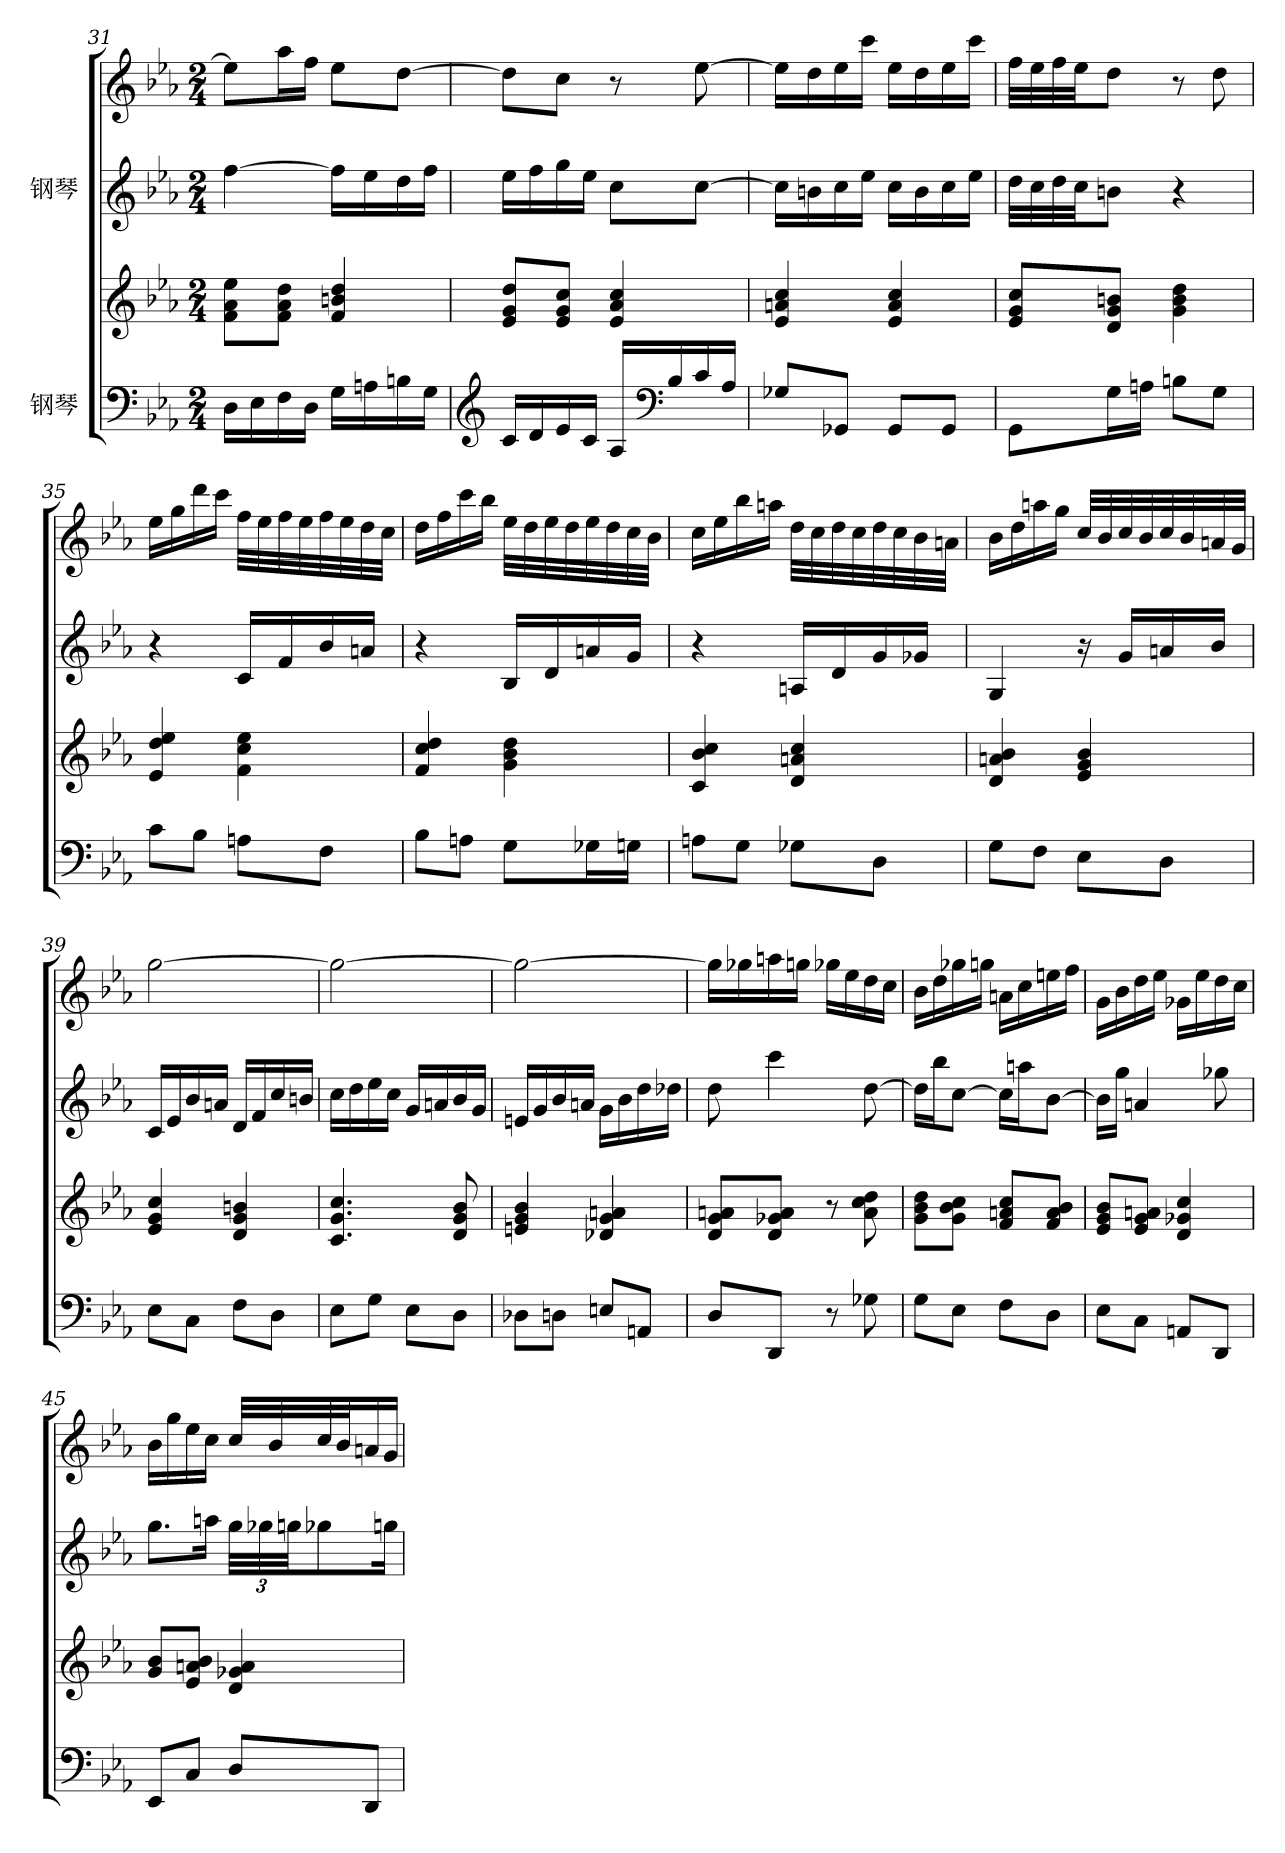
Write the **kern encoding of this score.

**kern	**kern	**kern	**kern
*part2	*part2	*part1	*part1
*staff4	*staff3	*staff2	*staff1
*I"钢琴	*	*I"钢琴	*
*clefF4	*clefG2	*clefG2	*clefG2
*k[b-e-a-]	*k[b-e-a-]	*k[b-e-a-]	*k[b-e-a-]
*M2/4	*M2/4	*M2/4	*M2/4
=31	=31	=31	=31
16D\LL	8f\ 8a-\ 8ee-\L	[4ff\	8ee-\L]
16E-\	.	.	.
16F\	8f\ 8a-\ 8dd\J	.	16aa-\L
16D\JJ	.	.	16ff\JJ
16G\LL	4f/ 4bn/ 4dd/	16ff\LL]	8ee-\L
16An\	.	16ee-\	.
16Bn\	.	16dd\	[8dd\J
16G\JJ	.	16ff\JJ	.
=32	=32	=32	=32
*clefG2	*	*	*
16c/LL	8e-/ 8g/ 8dd/L	16ee-\LL	8dd\L]
16d/	.	16ff\	.
16e-/	8e-/ 8g/ 8cc/J	16gg\	8cc\J
16c/JJ	.	16ee-\JJ	.
16A-/LL	4e-/ 4a-/ 4cc/	8cc\L	8r
*clefF4	*	*	*
16B-/	.	.	.
16c/	.	[8cc\J	[8ee-\
16A-/JJ	.	.	.
!!LO:PB:g=z
=33	=33	=33	=33
8G-X/L	4e-/ 4an/ 4cc/	16cc\LL]	16ee-\LL]
.	.	16bn\	16dd\
8GG-X/J	.	16cc\	16ee-\
.	.	16ee-\JJ	16ccc\JJ
8GG-/L	4e-/ 4a/ 4cc/	16cc\LL	16ee-\LL
.	.	16b\	16dd\
8GG-/J	.	16cc\	16ee-\
.	.	16ee-\JJ	16ccc\JJ
=34	=34	=34	=34
8GG\L	8e-/ 8g/ 8cc/L	32dd\LLL	32ff\LLL
.	.	32cc\	32ee-\
.	.	32dd\	32ff\
.	.	32cc\JJ	32ee-\JJ
16G\L	8d/ 8g/ 8bn/J	8bn\J	8dd\J
16An\JJ	.	.	.
8Bn\L	4g\ 4b\ 4dd\	4r	8r
8G\J	.	.	8dd\
=35	=35	=35	=35
8c\L	4e-/ 4dd/ 4ee-/	4r	16ee-\LL
.	.	.	16gg\
8B-\J	.	.	16ddd\
.	.	.	16ccc\JJ
8An\L	4f\ 4cc\ 4ee-\	16c/LL	32ff\LLL
.	.	.	32ee-\
.	.	16f/	32ff\
.	.	.	32ee-\
8F\J	.	16b-/	32ff\
.	.	.	32ee-\
.	.	16an/JJ	32dd\
.	.	.	32cc\JJJ
!!LO:LB:g=z
=36	=36	=36	=36
8B-\L	4f/ 4cc/ 4dd/	4r	16dd\LL
.	.	.	16ff\
8An\J	.	.	16ccc\
.	.	.	16bb-\JJ
8G\L	4g\ 4b-\ 4dd\	16B-/LL	32ee-\LLL
.	.	.	32dd\
.	.	16d/	32ee-\
.	.	.	32dd\
16G-X\L	.	16an/	32ee-\
.	.	.	32dd\
16Gn\JJ	.	16g/JJ	32cc\
.	.	.	32b-\JJJ
=37	=37	=37	=37
8An\L	4c/ 4b-/ 4cc/	4r	16cc\LL
.	.	.	16ee-\
8G\J	.	.	16bb-\
.	.	.	16aan\JJ
8G-X\L	4d/ 4an/ 4cc/	16An/LL	32dd\LLL
.	.	.	32cc\
.	.	16d/	32dd\
.	.	.	32cc\
8D\J	.	16g/	32dd\
.	.	.	32cc\
.	.	16g-X/JJ	32b-\
.	.	.	32an\JJJ
=38	=38	=38	=38
8G\L	4d/ 4an/ 4b-/	4G/	16b-\LL
.	.	.	16dd\
8F\J	.	.	16aan\
.	.	.	16gg\JJ
8E-\L	4e-/ 4g/ 4b-/	16r	32cc/LLL
.	.	.	32b-/
.	.	16g/LL	32cc/
.	.	.	32b-/
8D\J	.	16an/	32cc/
.	.	.	32b-/
.	.	16b-/JJ	32an/
.	.	.	32g/JJJ
!!LO:LB:g=z
=39	=39	=39	=39
8E-\L	4e-/ 4g/ 4cc/	16c/LL	[2gg\
.	.	16e-/	.
8C\J	.	16b-/	.
.	.	16an/JJ	.
8F\L	4d/ 4g/ 4bn/	16d/LL	.
.	.	16f/	.
8D\J	.	16cc/	.
.	.	16bn/JJ	.
=40	=40	=40	=40
8E-\L	4.c/ 4.g/ 4.cc/	16cc\LL	2gg\_
.	.	16dd\	.
8G\J	.	16ee-\	.
.	.	16cc\JJ	.
8E-\L	.	16g/LL	.
.	.	16an/	.
8D\J	8d/ 8g/ 8b-/	16b-/	.
.	.	16g/JJ	.
=41	=41	=41	=41
8D-X\L	4en/ 4g/ 4b-/	16en/LL	2gg\_
.	.	16g/	.
8Dn\J	.	16b-/	.
.	.	16an/JJ	.
8En/L	4d-X/ 4g/ 4an/	16g\LL	.
.	.	16b-\	.
8AAn/J	.	16dd\	.
.	.	16dd-X\JJ	.
=42	=42	=42	=42
8D/L	8d/ 8g/ 8an/L	8dd\	16gg\LL]
.	.	.	16gg-X\
8DD/J	8d/ 8g-X/ 8a/J	4ccc\	16aan\
.	.	.	16ggn\JJ
8r	8r	.	16gg-X\LL
.	.	.	16ee-\
8G-X\	8a\ 8cc\ 8dd\	[8dd\	16dd\
.	.	.	16cc\JJ
!!LO:PB:g=z
=43	=43	=43	=43
8G\L	8g\ 8b-\ 8dd\L	16dd\LL]	16b-\LL
.	.	16bb-\J	16dd\
8E-\J	8g\ 8b-\ 8cc\J	[8cc\J	16gg-X\
.	.	.	16ggn\JJ
8F\L	8f/ 8an/ 8cc/L	16cc\LL]	16an\LL
.	.	16aan\J	16cc\
8D\J	8f/ 8a/ 8b-/J	[8b-\J	16een\
.	.	.	16ff\JJ
=44	=44	=44	=44
8E-\L	8e-/ 8g/ 8b-/L	16b-\LL]	16g\LL
.	.	16gg\JJ	16b-\
8C\J	8e-/ 8g/ 8an/J	4an/	16dd\
.	.	.	16ee-\JJ
8AAn/L	4d/ 4g-X/ 4cc/	.	16g-X\LL
.	.	.	16ee-\
8DD/J	.	8gg-X\	16dd\
.	.	.	16cc\JJ
=45	=45	=45	=45
8EE-/L	8g/ 8b-/L	8.gg\L	16b-\LL
.	.	.	16gg\
8C/J	8e-/ 8an/ 8b-/J	.	16ee-\
.	.	16aan\Jk	16cc\JJ
*	*	*Xbrackettup	*
8D/L	4d/ 4g-X/ 4a/	48gg\LLL	32cc/LLL
.	.	48gg-X\	.
.	.	.	32b-/
.	.	48ggn\JJ	.
.	.	8gg-X\	32cc/
.	.	.	32b-/J
8DD/J	.	.	16an/
.	.	16ggn\Jk	16g/JJ
=	=	=	=
*-	*-	*-	*-
